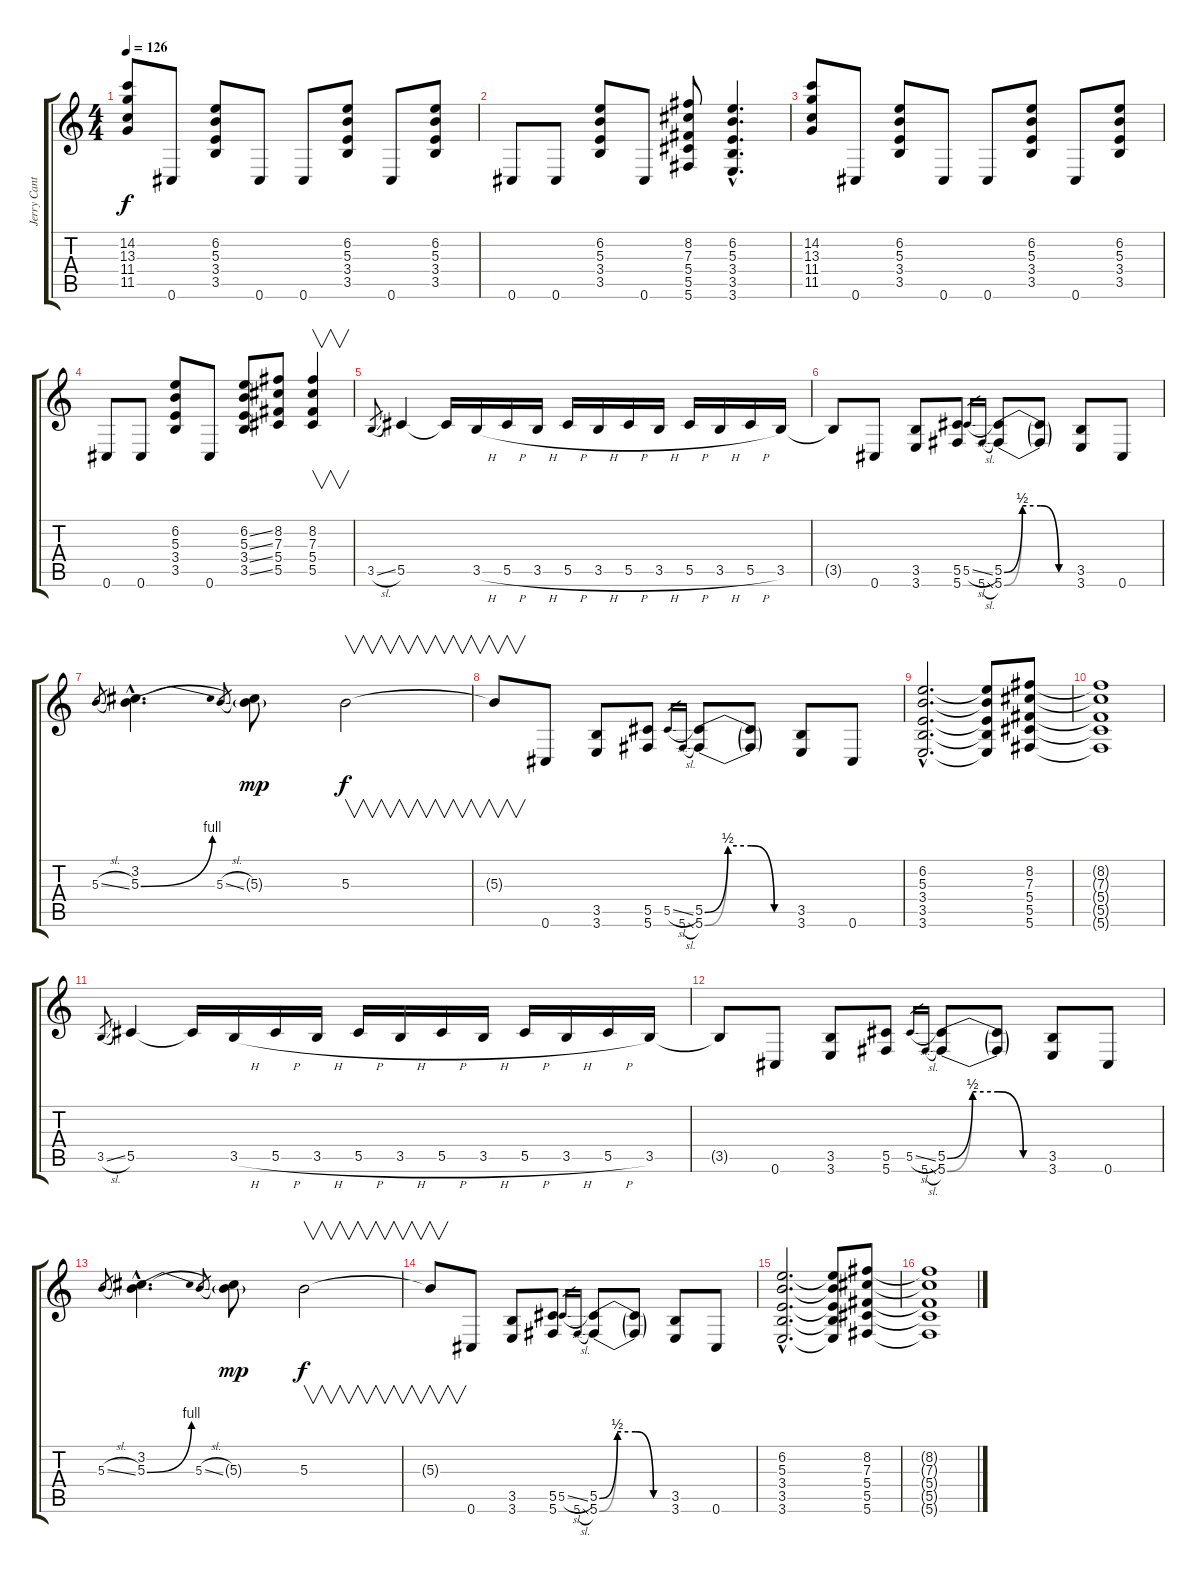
\track ("Jerry Cantrell - Guitar 1" "Jerry Cant") {instrument overdrivenguitar}
\staff {score tabs}
\tuning (Eb4 Bb3 Gb3 Db3 Ab2 Db2) {hide}
\ts (4 4)
\tempo 126
\clef g2
\ks c
(14.2 13.3 11.4 11.5).8{dy f} 0.6.8 (6.2 5.3 3.4 3.5).8 0.6.8 0.6.8 (6.2 5.3 3.4 3.5).8 0.6.8 (6.2 5.3 3.4 3.5).8 |
0.6.8 0.6.8 (6.2 5.3 3.4 3.5).8 0.6.8 (8.2 7.3 5.4 5.5 5.6).8 (6.2{hac} 5.3{hac} 3.4{hac} 3.5{hac} 3.6{hac}).4{d} |
(14.2 13.3 11.4 11.5).8 0.6.8 (6.2 5.3 3.4 3.5).8 0.6.8 0.6.8 (6.2 5.3 3.4 3.5).8 0.6.8 (6.2 5.3 3.4 3.5).8 |
0.6.8 0.6.8 (6.2 5.3 3.4 3.5).8 0.6.8 (6.2{ss} 5.3{ss} 3.4{ss} 3.5{ss}).8 (8.2 7.3 5.4 5.5).8 (8.2 7.3 5.4 5.5).4{v} |
3.5{sl}.8{gr} 5.5.4 5.5{t}.16 3.5{h}.16 5.5{h}.16 3.5{h}.16 5.5{h}.16 3.5{h}.16 5.5{h}.16 3.5{h}.16 5.5{h}.16 3.5{h}.16 5.5{h}.16 3.5.16 |
3.5{t}.8 0.6.8 (3.5 3.6).8 (5.5 5.6).8 5.5{sl}.16{gr} 5.6{sl}.16{gr} (5.5{be (custom 0 0 15 2 30 2 45 0 60 0)} 5.6{be (custom 0 0 15 2 30 2 45 0 60 0)}).8 (5.5{t} 5.6{t}).8 (3.5 3.6).8 0.6.8 |
5.3{sl}.8{gr} (3.2{hac} 5.3{be (bend 0 0 60 4) hac}).4{d} 5.3{sl}.8{gr} (3.2{t} 5.3{g}).8{dy mp} 5.3.2{v dy f} |
5.3{t}.8{v} 0.6.8 (3.5 3.6).8 (5.5 5.6).8 5.5{sl}.16{gr} 5.6{sl}.16{gr} (5.5{be (custom 0 0 15 2 30 2 45 0 60 0)} 5.6{be (custom 0 0 15 2 30 2 45 0 60 0)}).8 (5.5{t} 5.6{t}).8 (3.5 3.6).8 0.6.8 |
(6.2{hac} 5.3{hac} 3.4{hac} 3.5{hac} 3.6{hac}).2{d} (6.2{t} 5.3{t} 3.4{t} 3.5{t} 3.6{t}).8 (8.2 7.3 5.4 5.5 5.6).8 |
(8.2{t} 7.3{t} 5.4{t} 5.5{t} 5.6{t}).1 |
3.5{sl}.8{gr} 5.5.4 5.5{t}.16 3.5{h}.16 5.5{h}.16 3.5{h}.16 5.5{h}.16 3.5{h}.16 5.5{h}.16 3.5{h}.16 5.5{h}.16 3.5{h}.16 5.5{h}.16 3.5.16 |
3.5{t}.8 0.6.8 (3.5 3.6).8 (5.5 5.6).8 5.5{sl}.16{gr} 5.6{sl}.16{gr} (5.5{be (custom 0 0 15 2 30 2 45 0 60 0)} 5.6{be (custom 0 0 15 2 30 2 45 0 60 0)}).8 (5.5{t} 5.6{t}).8 (3.5 3.6).8 0.6.8 |
5.3{sl}.8{gr} (3.2{hac} 5.3{be (bend 0 0 60 4) hac}).4{d} 5.3{sl}.8{gr} (3.2{t} 5.3{g}).8{dy mp} 5.3.2{v dy f} |
5.3{t}.8{v} 0.6.8 (3.5 3.6).8 (5.5 5.6).8 5.5{sl}.16{gr} 5.6{sl}.16{gr} (5.5{be (custom 0 0 15 2 30 2 45 0 60 0)} 5.6{be (custom 0 0 15 2 30 2 45 0 60 0)}).8 (5.5{t} 5.6{t}).8 (3.5 3.6).8 0.6.8 |
(6.2{hac} 5.3{hac} 3.4{hac} 3.5{hac} 3.6{hac}).2{d} (6.2{t} 5.3{t} 3.4{t} 3.5{t} 3.6{t}).8 (8.2 7.3 5.4 5.5 5.6).8 |
(8.2{t} 7.3{t} 5.4{t} 5.5{t} 5.6{t}).1
